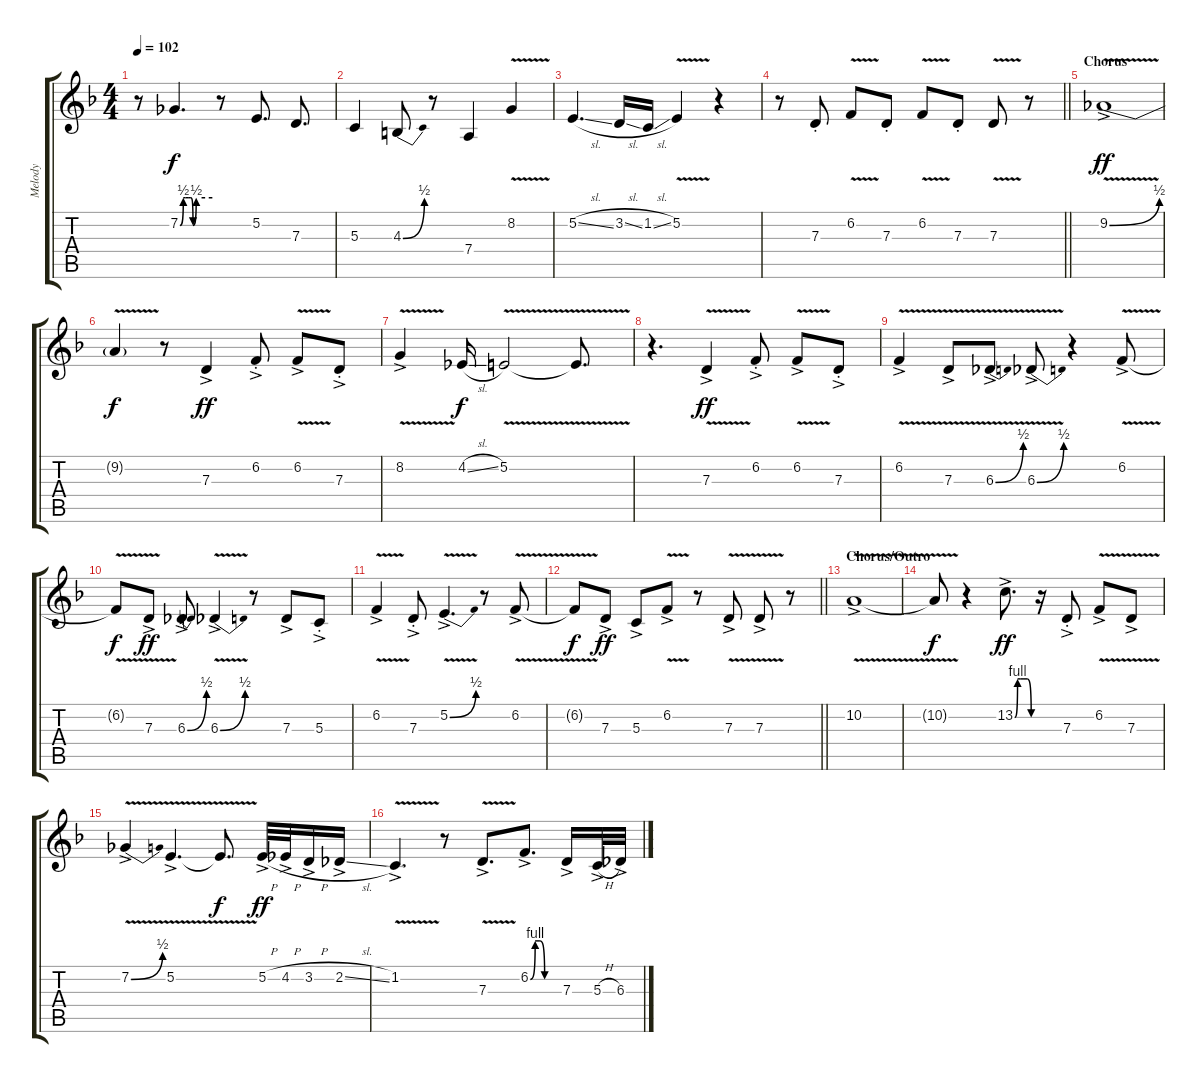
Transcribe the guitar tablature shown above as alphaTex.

\track ("Melody" "Melody") {instrument altosax bank 255}
\staff {score tabs}
\tuning (E4 B3 G3 D3 A2 E2) {hide}
\ts (4 4)
\tempo 102
\clef g2
\ks f
r.8{dy f} 7.2{be (custom 0 0 6 2 10 2 15 2 20 2 24 0 30 2 60 2)}.4{d} r.8 5.2.8{d} 7.3.8{d} |
5.3.4 4.3{be (bend 0 0 60 2)}.8 r.8 7.4.4 8.2{v}.4 |
5.2{sl}.4{d} 3.2{sl}.16 1.2{sl}.16 5.2{v}.4 r.4 |
\barLineRight lightlight
r.8 7.3{st}.8 6.2{v}.8 7.3{st}.8 6.2{v}.8 7.3{st}.8 7.3{v}.8 r.8 |
\section ("" "Chorus")
9.2{be (bend 0 0 60 2) v ac}.1{dy ff} |
9.2{t}.4{dy f} r.8 7.3{ac}.4{dy ff} 6.2{ac st}.8 6.2{v ac}.8 7.3{ac st}.8 |
8.2{v ac}.4 4.2{sl}.16{dy f} 5.2{v}.2 5.2{t}.8{d} |
r.4{d} 7.3{v ac}.4{dy ff} 6.2{ac st}.8 6.2{v ac}.8 7.3{ac st}.8 |
6.2{v ac}.4 7.3{v ac}.8 6.3{be (bend 0 0 60 2) v ac}.8 6.3{be (bend 0 0 60 2) v ac}.8 r.4 6.2{v ac}.8 |
6.2{t}.8{dy f} 7.3{v ac}.8{dy ff} 6.3{be (bend 0 0 60 2) ac}.8 6.3{be (bend 0 0 60 2) v ac}.4 r.8 7.3{ac}.8 5.3{ac st}.8 |
6.2{v ac}.4 7.3{ac st}.8 5.2{be (bend 0 0 60 2) v ac}.4{d} r.8 6.2{v ac}.8 |
\barLineRight lightlight
6.2{t}.8{dy f} 7.3{ac}.8{dy ff} 5.3{ac}.8 6.2{v ac}.8 r.8 7.3{v ac}.8 7.3{v ac}.8 r.8 |
\section ("" "Chorus/Outro")
10.2{v ac}.1 |
10.2{t}.8{dy f} r.4 13.2{be (custom 0 0 10 4 20 4 30 4 45 4 60 0) ac}.8{d dy ff} r.16 7.3{ac st}.8 6.2{v ac}.8 7.3{v ac}.8 |
7.2{be (bend 0 0 60 2) v ac}.4 5.2{v ac}.4{d} 5.2{t}.8{d dy f} 5.2{h ac}.32{dy ff} 4.2{h ac}.32 3.2{h ac}.16 2.2{sl ac}.16 |
1.2{v ac}.4{d} r.8 7.3{v ac}.8{d} 6.2{be (custom 0 0 10 4 20 4 30 0 60 0) ac}.8{d} 7.3{ac}.16 5.3{h ac}.32 6.3{sl ac}.32
